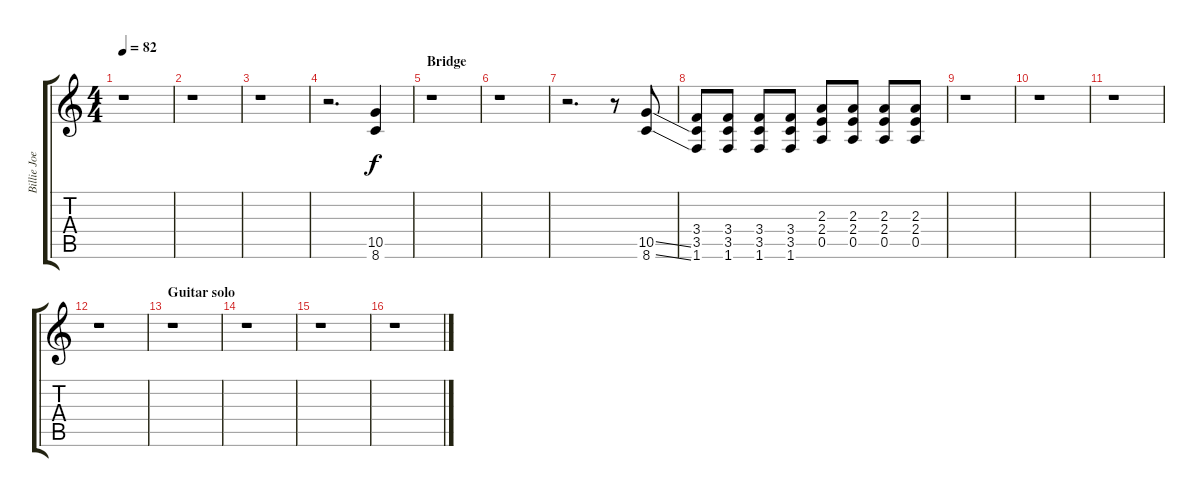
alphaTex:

\track ("Billie Joe acoustic guitar" "Billie Joe") {instrument acousticguitarsteel}
\staff {score tabs}
\tuning (E4 B3 G3 D3 A2 E2) {hide}
\ts (4 4)
\tempo 82
\clef g2
\ks c
r.1{dy f} |
r.1 |
r.1 |
r.2{d} (10.5 8.6).4 |
\section ("" "Bridge")
r.1 |
r.1 |
r.2{d} r.8 (10.5{ss} 8.6{ss}).8 |
(3.4 3.5 1.6).8 (3.4 3.5 1.6).8 (3.4 3.5 1.6).8 (3.4 3.5 1.6).8 (2.3 2.4 0.5).8 (2.3 2.4 0.5).8 (2.3 2.4 0.5).8 (2.3 2.4 0.5).8 |
r.1 |
r.1 |
r.1 |
r.1 |
\section ("" "Guitar solo")
r.1 |
r.1 |
r.1 |
r.1
